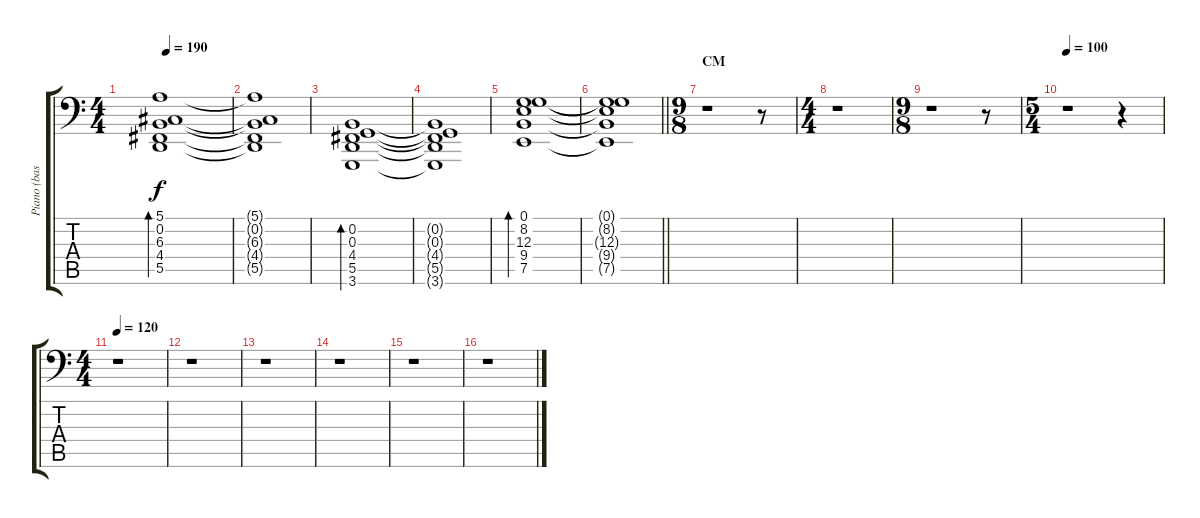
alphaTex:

\track ("Piano (bass)" "Piano (bas") {instrument electricgrandpiano}
\staff {score tabs}
\tuning (E3 B2 G2 D2 A1 E1) {hide}
\ts (4 4)
\tempo 190
\clef f4
\ks c
(5.1 0.2 6.3 4.4 5.5).1{bd 480 dy f} |
(5.1{t} 0.2{t} 6.3{t} 4.4{t} 5.5{t}).1 |
(0.2 0.3 4.4 5.5 3.6).1{bd 480} |
(0.2{t} 0.3{t} 4.4{t} 5.5{t} 3.6{t}).1 |
(0.1 8.2 12.3 9.4 7.5).1{bd 480} |
\barLineRight lightlight
(0.1{t} 8.2{t} 12.3{t} 9.4{t} 7.5{t}).1 |
\ts (9 8)
\section ("" "CM")
r.1 r.8 |
\ts (4 4)
r.1 |
\ts (9 8)
r.1 r.8 |
\ts (5 4)
\tempo 100
r.1 r.4 |
\ts (4 4)
\tempo 120
r.1 |
r.1 |
r.1 |
r.1 |
r.1 |
r.1
